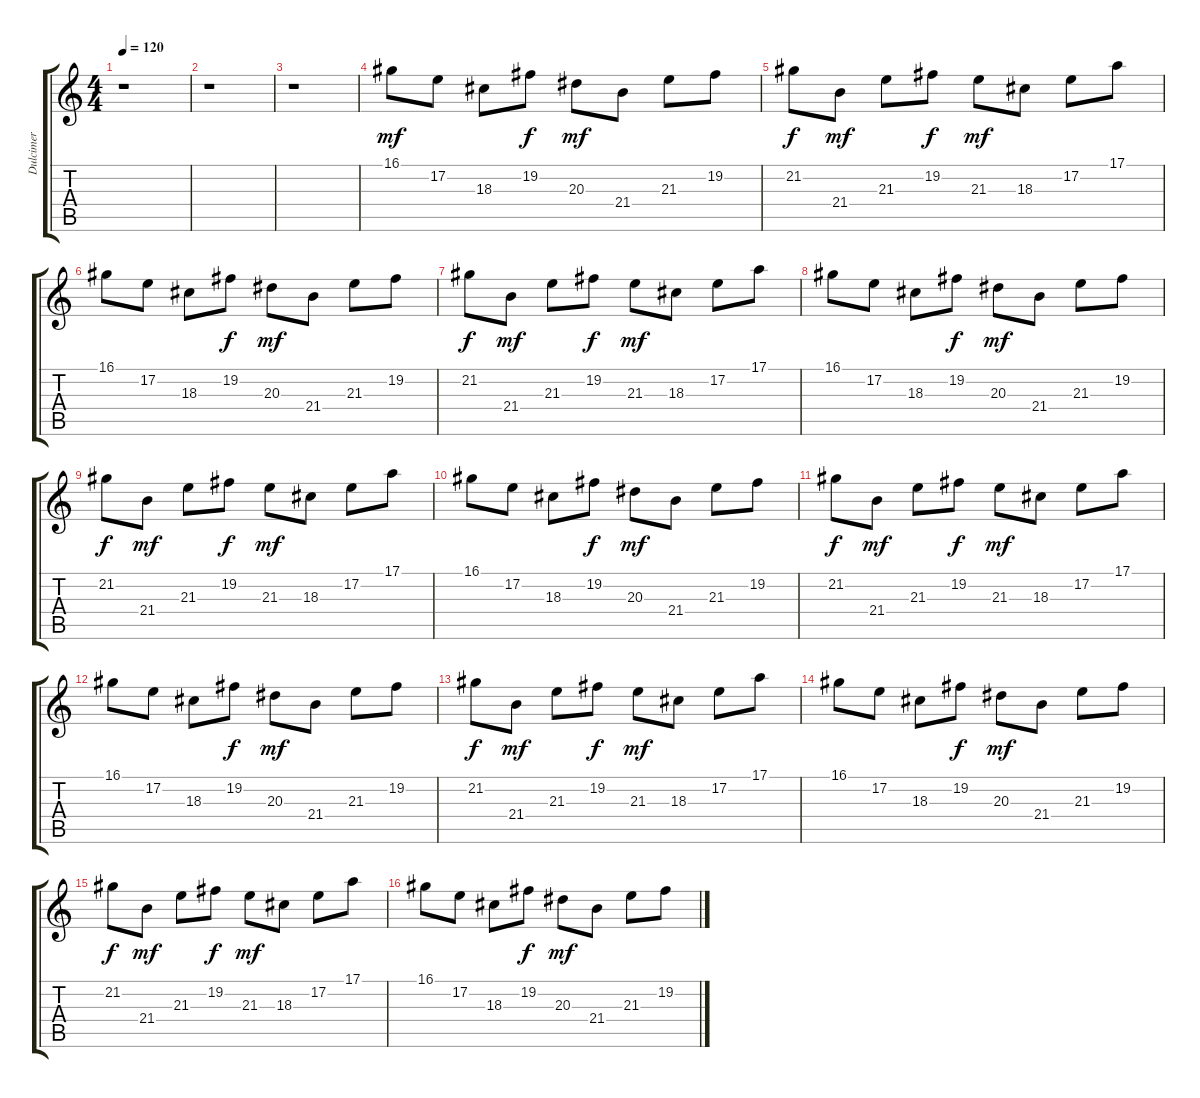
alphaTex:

\track ("Dulcimer  " "Dulcimer  ") {instrument dulcimer}
\staff {score tabs}
\tuning (E4 B3 G3 D3 A2 E2) {hide}
\ts (4 4)
\tempo 120
\clef g2
\ks c
r.1{dy f} |
r.1 |
r.1 |
16.1.8{dy mf} 17.2.8 18.3.8 19.2.8{dy f} 20.3.8{dy mf} 21.4.8 21.3.8 19.2.8 |
21.2.8{dy f} 21.4.8{dy mf} 21.3.8 19.2.8{dy f} 21.3.8{dy mf} 18.3.8 17.2.8 17.1.8 |
16.1.8 17.2.8 18.3.8 19.2.8{dy f} 20.3.8{dy mf} 21.4.8 21.3.8 19.2.8 |
21.2.8{dy f} 21.4.8{dy mf} 21.3.8 19.2.8{dy f} 21.3.8{dy mf} 18.3.8 17.2.8 17.1.8 |
16.1.8 17.2.8 18.3.8 19.2.8{dy f} 20.3.8{dy mf} 21.4.8 21.3.8 19.2.8 |
21.2.8{dy f} 21.4.8{dy mf} 21.3.8 19.2.8{dy f} 21.3.8{dy mf} 18.3.8 17.2.8 17.1.8 |
16.1.8 17.2.8 18.3.8 19.2.8{dy f} 20.3.8{dy mf} 21.4.8 21.3.8 19.2.8 |
21.2.8{dy f} 21.4.8{dy mf} 21.3.8 19.2.8{dy f} 21.3.8{dy mf} 18.3.8 17.2.8 17.1.8 |
16.1.8 17.2.8 18.3.8 19.2.8{dy f} 20.3.8{dy mf} 21.4.8 21.3.8 19.2.8 |
21.2.8{dy f} 21.4.8{dy mf} 21.3.8 19.2.8{dy f} 21.3.8{dy mf} 18.3.8 17.2.8 17.1.8 |
16.1.8 17.2.8 18.3.8 19.2.8{dy f} 20.3.8{dy mf} 21.4.8 21.3.8 19.2.8 |
21.2.8{dy f} 21.4.8{dy mf} 21.3.8 19.2.8{dy f} 21.3.8{dy mf} 18.3.8 17.2.8 17.1.8 |
16.1.8 17.2.8 18.3.8 19.2.8{dy f} 20.3.8{dy mf} 21.4.8 21.3.8 19.2.8
